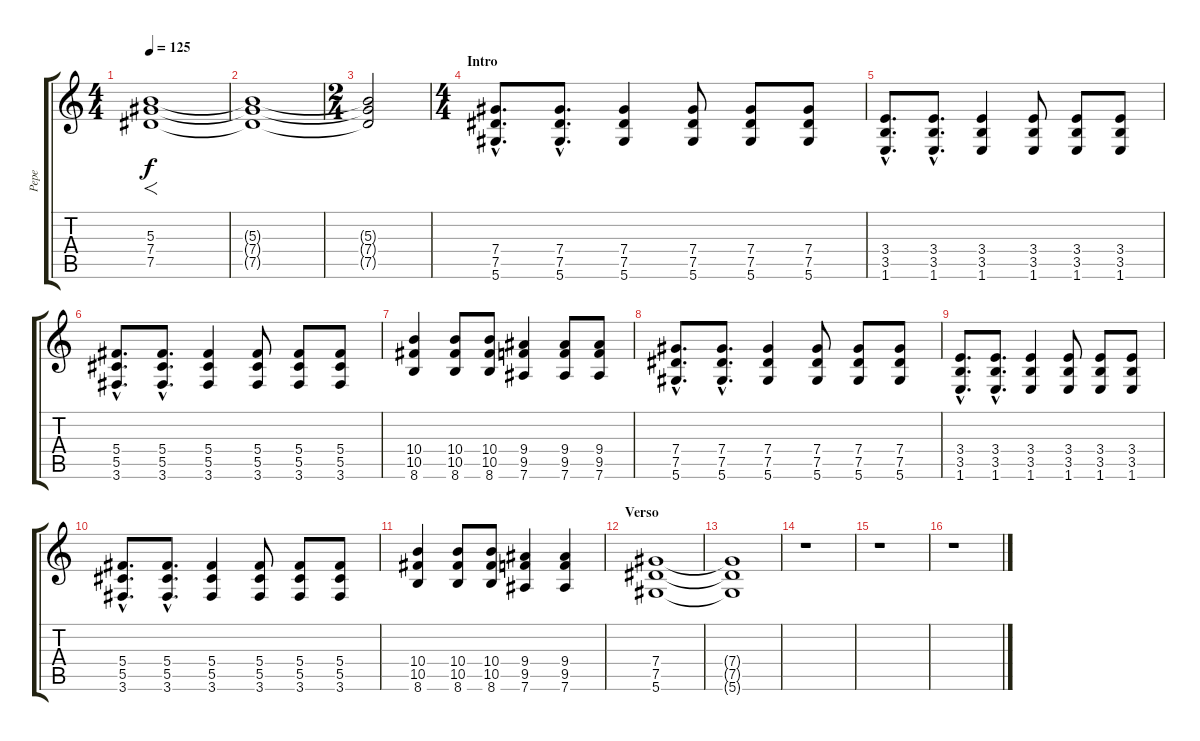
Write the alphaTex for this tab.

\track ("Pepe" "Pepe") {instrument distortionguitar}
\staff {score tabs}
\tuning (Eb4 Bb3 Gb3 Db3 Ab2 Eb2) {hide}
\ts (4 4)
\tempo 125
\clef g2
\ks c
(5.3 7.4 7.5).1{f dy f instrument distortionguitar} |
(5.3{t} 7.4{t} 7.5{t}).1 |
\ts (2 4)
(5.3{t} 7.4{t} 7.5{t}).2 |
\ts (4 4)
\section ("" "Intro")
(7.4{hac} 7.5{hac} 5.6{hac}).8{d} (7.4{hac} 7.5{hac} 5.6{hac}).8{d} (7.4 7.5 5.6).4 (7.4 7.5 5.6).8 (7.4 7.5 5.6).8 (7.4 7.5 5.6).8 |
(3.4{hac} 3.5{hac} 1.6{hac}).8{d} (3.4{hac} 3.5{hac} 1.6{hac}).8{d} (3.4 3.5 1.6).4 (3.4 3.5 1.6).8 (3.4 3.5 1.6).8 (3.4 3.5 1.6).8 |
(5.4{hac} 5.5{hac} 3.6{hac}).8{d} (5.4{hac} 5.5{hac} 3.6{hac}).8{d} (5.4 5.5 3.6).4 (5.4 5.5 3.6).8 (5.4 5.5 3.6).8 (5.4 5.5 3.6).8 |
(10.4 10.5 8.6).4 (10.4 10.5 8.6).8 (10.4 10.5 8.6).8 (9.4 9.5 7.6).4 (9.4 9.5 7.6).8 (9.4 9.5 7.6).8 |
(7.4{hac} 7.5{hac} 5.6{hac}).8{d} (7.4{hac} 7.5{hac} 5.6{hac}).8{d} (7.4 7.5 5.6).4 (7.4 7.5 5.6).8 (7.4 7.5 5.6).8 (7.4 7.5 5.6).8 |
(3.4{hac} 3.5{hac} 1.6{hac}).8{d} (3.4{hac} 3.5{hac} 1.6{hac}).8{d} (3.4 3.5 1.6).4 (3.4 3.5 1.6).8 (3.4 3.5 1.6).8 (3.4 3.5 1.6).8 |
(5.4{hac} 5.5{hac} 3.6{hac}).8{d} (5.4{hac} 5.5{hac} 3.6{hac}).8{d} (5.4 5.5 3.6).4 (5.4 5.5 3.6).8 (5.4 5.5 3.6).8 (5.4 5.5 3.6).8 |
(10.4 10.5 8.6).4 (10.4 10.5 8.6).8 (10.4 10.5 8.6).8 (9.4 9.5 7.6).4 (9.4 9.5 7.6).4 |
\section ("" "Verso")
(7.4 7.5 5.6).1{volume 5} |
(7.4{t} 7.5{t} 5.6{t}).1 |
r.1 |
r.1 |
r.1
